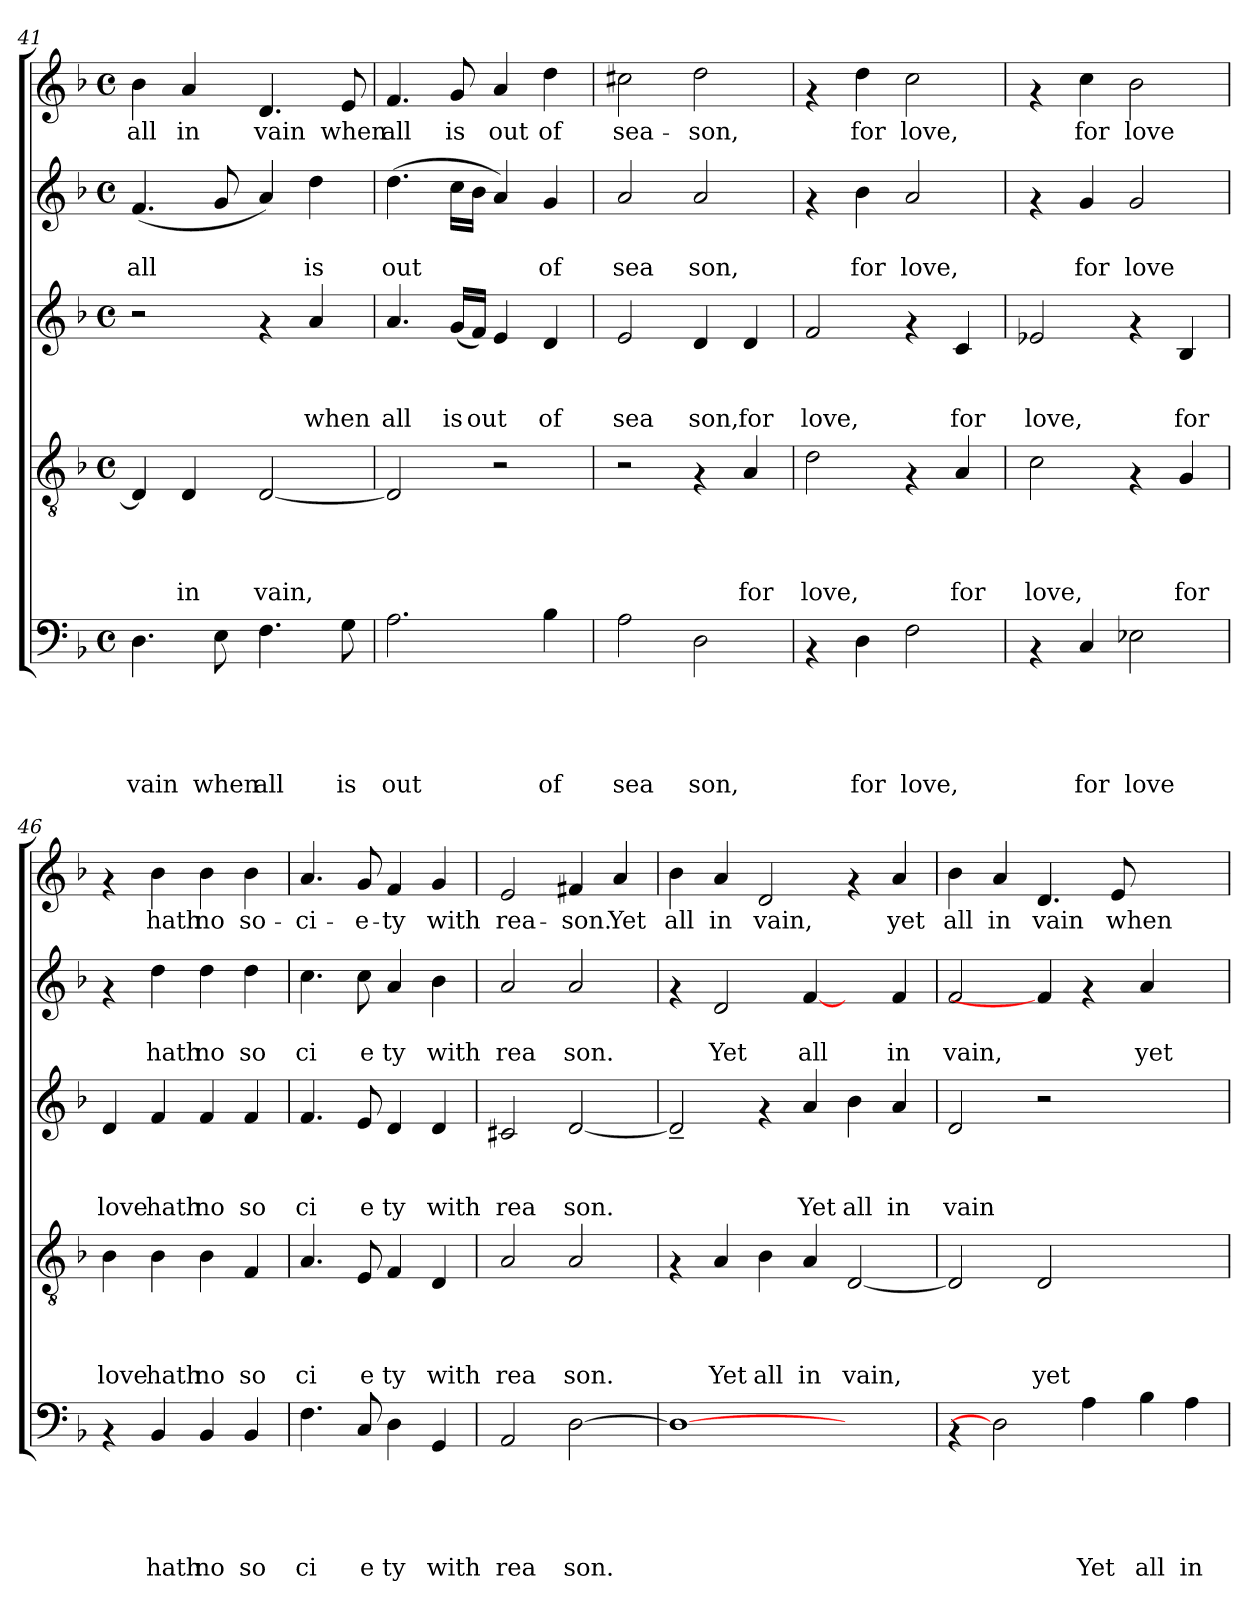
**kern	**text	**text	**text	**text	**text	**kern	**text	**text	**text	**text	**kern	**text	**text	**text	**kern	**text	**text	**kern	**text
*part5	*part5	*part5	*part5	*part5	*part5	*part4	*part4	*part4	*part4	*part4	*part3	*part3	*part3	*part3	*part2	*part2	*part2	*part1	*part1
*staff5	*staff5	*staff5	*staff5	*staff5	*staff5	*staff4	*staff4	*staff4	*staff4	*staff4	*staff3	*staff3	*staff3	*staff3	*staff2	*staff2	*staff2	*staff1	*staff1
*clefF4	*	*	*	*	*	*clefGv2	*	*	*	*	*clefG2	*	*	*	*clefG2	*	*	*clefG2	*
*k[b-]	*	*	*	*	*	*k[b-]	*	*	*	*	*k[b-]	*	*	*	*k[b-]	*	*	*k[b-]	*
*F:	*	*	*	*	*	*F:	*	*	*	*	*F:	*	*	*	*F:	*	*	*F:	*
*M4/4	*	*	*	*	*	*M4/4	*	*	*	*	*M4/4	*	*	*	*M4/4	*	*	*M4/4	*
*met(c)	*	*	*	*	*	*met(c)	*	*	*	*	*met(c)	*	*	*	*met(c)	*	*	*met(c)	*
=41	=41	=41	=41	=41	=41	=41	=41	=41	=41	=41	=41	=41	=41	=41	=41	=41	=41	=41	=41
!	!	!	!	!	!LO:LY:b	!	!	!	!	!	!	!	!	!	!	!	!LO:LY:b	!	!LO:LY:b
4.D\	.	.	.	.	vain	4D/]	.	.	.	.	2r	.	.	.	(<4.f/	.	all	4b-\	all
!	!	!	!	!	!	!	!	!	!	!LO:LY:b	!	!	!	!	!	!	!	!	!LO:LY:b
.	.	.	.	.	.	4D/	.	.	.	in	.	.	.	.	.	.	.	4a/	in
!	!	!	!	!	!LO:LY:b	!	!	!	!	!	!	!	!	!	!	!	!	!	!
8E\	.	.	.	.	when	.	.	.	.	.	.	.	.	.	8g/	.	.	.	.
!	!	!	!	!	!LO:LY:b	!	!	!	!	!LO:LY:b	!	!	!	!	!	!	!	!	!LO:LY:b
4.F\	.	.	.	.	all	[<2D/	.	.	.	vain,	4rf	.	.	.	4a/)	.	.	4.d/	vain
!	!	!	!	!	!	!	!	!	!	!	!	!	!	!LO:LY:b	!	!	!LO:LY:b	!	!
.	.	.	.	.	.	.	.	.	.	.	4a/	.	.	when	4dd\	.	is	.	.
!	!	!	!	!	!LO:LY:b	!	!	!	!	!	!	!	!	!	!	!	!	!	!LO:LY:b
8G\	.	.	.	.	is	.	.	.	.	.	.	.	.	.	.	.	.	8e/	when
=42	=42	=42	=42	=42	=42	=42	=42	=42	=42	=42	=42	=42	=42	=42	=42	=42	=42	=42	=42
!	!	!	!	!	!LO:LY:b	!	!	!	!	!	!	!	!	!LO:LY:b	!	!	!LO:LY:b	!	!LO:LY:b
2.A\	.	.	.	.	out	2D/]	.	.	.	.	4.a/	.	.	all	(>4.dd\	.	out	4.f/	all
!	!	!	!	!	!	!	!	!	!	!	!	!	!	!LO:LY:b	!	!	!	!	!LO:LY:b
.	.	.	.	.	.	.	.	.	.	.	(<16g/LL	.	.	is	16cc\LL	.	.	8g/	is
!	!	!	!	!	!	!	!	!	!	!	!	!	!	!LO:LY:b	!	!	!	!	!
.	.	.	.	.	.	.	.	.	.	.	16f/JJ)	.	.	out	16b-\JJ	.	.	.	.
!	!	!	!	!	!	!	!	!	!	!	!	!	!	!	!	!	!	!	!LO:LY:b
.	.	.	.	.	.	2r	.	.	.	.	4e/	.	.	.	4a/)	.	.	4a/	out
!	!	!	!	!	!LO:LY:b	!	!	!	!	!	!	!	!	!LO:LY:b	!	!	!LO:LY:b	!	!LO:LY:b
4B-\	.	.	.	.	of	.	.	.	.	.	4d/	.	.	of	4g/	.	of	4dd\	of
!!LO:PB:g=z
=43	=43	=43	=43	=43	=43	=43	=43	=43	=43	=43	=43	=43	=43	=43	=43	=43	=43	=43	=43
!	!	!	!	!	!LO:LY:b	!	!	!	!	!	!	!	!	!LO:LY:b	!	!	!LO:LY:b	!	!LO:LY:b
2A\	.	.	.	.	sea	2r	.	.	.	.	2e/	.	.	sea	2a/	.	sea	2cc#X\	sea-
!	!	!	!	!	!LO:LY:b	!	!	!	!	!	!	!	!	!LO:LY:b	!	!	!LO:LY:b	!	!LO:LY:b
2D\	.	.	.	.	son,	4rF	.	.	.	.	4d/	.	.	son,	2a/	.	son,	2dd\	-son,
!	!	!	!	!	!	!	!	!	!	!LO:LY:b	!	!	!	!LO:LY:b	!	!	!	!	!
.	.	.	.	.	.	4A/	.	.	.	for	4d/	.	.	for	.	.	.	.	.
=44	=44	=44	=44	=44	=44	=44	=44	=44	=44	=44	=44	=44	=44	=44	=44	=44	=44	=44	=44
!	!	!	!	!	!	!	!	!	!	!LO:LY:b	!	!	!	!LO:LY:b	!	!	!	!	!
4rAA	.	.	.	.	.	2d\	.	.	.	love,	2f/	.	.	love,	4rf	.	.	4rf	.
!	!	!	!	!	!LO:LY:b	!	!	!	!	!	!	!	!	!	!	!	!LO:LY:b	!	!LO:LY:b
4D\	.	.	.	.	for	.	.	.	.	.	.	.	.	.	4b-\	.	for	4dd\	for
!	!	!	!	!	!LO:LY:b	!	!	!	!	!	!	!	!	!	!	!	!LO:LY:b	!	!LO:LY:b
2F\	.	.	.	.	love,	4rF	.	.	.	.	4rf	.	.	.	2a/	.	love,	2cc\	love,
!	!	!	!	!	!	!	!	!	!	!LO:LY:b	!	!	!	!LO:LY:b	!	!	!	!	!
.	.	.	.	.	.	4A/	.	.	.	for	4c/	.	.	for	.	.	.	.	.
=45	=45	=45	=45	=45	=45	=45	=45	=45	=45	=45	=45	=45	=45	=45	=45	=45	=45	=45	=45
!	!	!	!	!	!	!	!	!	!	!LO:LY:b	!	!	!	!LO:LY:b	!	!	!	!	!
4rAA	.	.	.	.	.	2c\	.	.	.	love,	2e-X/	.	.	love,	4rf	.	.	4rf	.
!	!	!	!	!	!LO:LY:b	!	!	!	!	!	!	!	!	!	!	!	!LO:LY:b	!	!LO:LY:b
4C/	.	.	.	.	for	.	.	.	.	.	.	.	.	.	4g/	.	for	4cc\	for
!	!	!	!	!	!LO:LY:b	!	!	!	!	!	!	!	!	!	!	!	!LO:LY:b	!	!LO:LY:b
2E-X\	.	.	.	.	love	4rF	.	.	.	.	4rf	.	.	.	2g/	.	love	2b-\	love
!	!	!	!	!	!	!	!	!	!	!LO:LY:b	!	!	!	!LO:LY:b	!	!	!	!	!
.	.	.	.	.	.	4G/	.	.	.	for	4B-/	.	.	for	.	.	.	.	.
=46	=46	=46	=46	=46	=46	=46	=46	=46	=46	=46	=46	=46	=46	=46	=46	=46	=46	=46	=46
!	!	!	!	!	!	!	!	!	!	!LO:LY:b	!	!	!	!LO:LY:b	!	!	!	!	!
4rAA	.	.	.	.	.	4B-\	.	.	.	love	4d/	.	.	love	4rf	.	.	4rf	.
!	!	!	!	!	!LO:LY:b	!	!	!	!	!LO:LY:b	!	!	!	!LO:LY:b	!	!	!LO:LY:b	!	!LO:LY:b
4BB-/	.	.	.	.	hath	4B-\	.	.	.	hath	4f/	.	.	hath	4dd\	.	hath	4b-\	hath
!	!	!	!	!	!LO:LY:b	!	!	!	!	!LO:LY:b	!	!	!	!LO:LY:b	!	!	!LO:LY:b	!	!LO:LY:b
4BB-/	.	.	.	.	no	4B-\	.	.	.	no	4f/	.	.	no	4dd\	.	no	4b-\	no
!	!	!	!	!	!LO:LY:b	!	!	!	!	!LO:LY:b	!	!	!	!LO:LY:b	!	!	!LO:LY:b	!	!LO:LY:b
4BB-/	.	.	.	.	so	4F/	.	.	.	so	4f/	.	.	so	4dd\	.	so	4b-\	so-
=47	=47	=47	=47	=47	=47	=47	=47	=47	=47	=47	=47	=47	=47	=47	=47	=47	=47	=47	=47
!	!	!	!	!	!LO:LY:b	!	!	!	!	!LO:LY:b	!	!	!	!LO:LY:b	!	!	!LO:LY:b	!	!LO:LY:b
4.F\	.	.	.	.	ci	4.A/	.	.	.	ci	4.f/	.	.	ci	4.cc\	.	ci	4.a/	-ci-
!	!	!	!	!	!LO:LY:b	!	!	!	!	!LO:LY:b	!	!	!	!LO:LY:b	!	!	!LO:LY:b	!	!LO:LY:b
8C/	.	.	.	.	e	8E/	.	.	.	e	8e/	.	.	e	8cc\	.	e	8g/	-e-
!	!	!	!	!	!LO:LY:b	!	!	!	!	!LO:LY:b	!	!	!	!LO:LY:b	!	!	!LO:LY:b	!	!LO:LY:b
4D\	.	.	.	.	ty	4F/	.	.	.	ty	4d/	.	.	ty	4a/	.	ty	4f/	-ty
!	!	!	!	!	!LO:LY:b	!	!	!	!	!LO:LY:b	!	!	!	!LO:LY:b	!	!	!LO:LY:b	!	!LO:LY:b
4GG/	.	.	.	.	with	4D/	.	.	.	with	4d/	.	.	with	4b-\	.	with	4g/	with
=48	=48	=48	=48	=48	=48	=48	=48	=48	=48	=48	=48	=48	=48	=48	=48	=48	=48	=48	=48
!	!	!	!	!	!LO:LY:b	!	!	!	!	!LO:LY:b	!	!	!	!LO:LY:b	!	!	!LO:LY:b	!	!LO:LY:b
2AA/	.	.	.	.	rea	2A/	.	.	.	rea	2c#X/	.	.	rea	2a/	.	rea	2e/	rea-
!	!	!	!	!	!LO:LY:b	!	!	!	!	!LO:LY:b	!	!	!	!LO:LY:b	!	!	!LO:LY:b	!	!LO:LY:b
[>2D\	.	.	.	.	son.	2A/	.	.	.	son.	[>2d/	.	.	son.	2a/	.	son.	4f#X/	-son.
!	!	!	!	!	!	!	!	!	!	!	!	!	!	!	!	!	!	!	!LO:LY:b
.	.	.	.	.	.	.	.	.	.	.	.	.	.	.	.	.	.	4a/	Yet
!!LO:PB:g=z
=49	=49	=49	=49	=49	=49	=49	=49	=49	=49	=49	=49	=49	=49	=49	=49	=49	=49	=49	=49
!	!	!	!	!	!	!	!	!	!	!	!	!	!	!	!	!	!	!	!LO:LY:b
1D_	.	.	.	.	.	4rF	.	.	.	.	2d~</]	.	.	.	4rf	.	.	4b-\	all
!	!	!	!	!	!	!	!	!	!	!LO:LY:b	!	!	!	!	!	!	!LO:LY:b	!	!LO:LY:b
.	.	.	.	.	.	4A/	.	.	.	Yet	.	.	.	.	2d/	.	Yet	4a/	in
!	!	!	!	!	!	!	!	!	!	!LO:LY:b	!	!	!	!	!	!	!	!	!LO:LY:b
.	.	.	.	.	.	4B-\	.	.	.	all	4rf	.	.	.	.	.	.	2d/	vain,
!	!	!	!	!	!	!	!	!	!	!LO:LY:b	!	!	!	!LO:LY:b	!	!	!LO:LY:b	!	!
.	.	.	.	.	.	4A/	.	.	.	in	4a/	.	.	Yet	[4f/	.	all	.	.
!	!	!	!	!	!	!	!	!	!	!LO:LY:b	!	!	!	!LO:LY:b	!	!	!	!	!
2ryy	.	.	.	.	.	[<2D/	.	.	.	vain,	4b-\	.	.	all	4ryy	.	.	4rf	.
!	!	!	!	!	!	!	!	!	!	!	!	!	!	!LO:LY:b	!	!	!LO:LY:b	!	!LO:LY:b
.	.	.	.	.	.	.	.	.	.	.	4a/	.	.	in	4f/	.	in	4a/	yet
=50	=50	=50	=50	=50	=50	=50	=50	=50	=50	=50	=50	=50	=50	=50	=50	=50	=50	=50	=50
!	!	!	!	!	!	!	!	!	!	!	!	!	!	!LO:LY:b	!	!	!LO:LY:b	!	!LO:LY:b
4rAA	.	.	.	.	.	2D/]	.	.	.	.	2d/	.	.	vain	2f/	.	vain,	4b-\	all
!	!	!	!	!	!	!	!	!	!	!	!	!	!	!	!	!	!	!	!LO:LY:b
2D]	.	.	.	.	.	.	.	.	.	.	.	.	.	.	.	.	.	4a/	in
!	!	!	!	!	!	!	!	!	!	!LO:LY:b	!	!	!	!	!	!	!	!	!LO:LY:b
.	.	.	.	.	.	2D/	.	.	.	yet	2r	.	.	.	4f/]	.	.	4.d/	vain
!	!	!	!	!	!LO:LY:b	!	!	!	!	!	!	!	!	!	!	!	!	!	!
4A\	.	.	.	.	Yet	.	.	.	.	.	.	.	.	.	4rf	.	.	.	.
!	!	!	!	!	!	!	!	!	!	!	!	!	!	!	!	!	!	!	!LO:LY:b
.	.	.	.	.	.	.	.	.	.	.	.	.	.	.	.	.	.	8e/	when
!	!	!	!	!	!LO:LY:b	!	!	!	!	!	!	!	!	!	!	!	!LO:LY:b	!	!
4B-\	.	.	.	.	all	2ryy	.	.	.	.	2ryy	.	.	.	4a/	.	yet	2ryy	.
!	!	!	!	!	!LO:LY:b	!	!	!	!	!	!	!	!	!	!	!	!	!	!
4A\	.	.	.	.	in	.	.	.	.	.	.	.	.	.	4ryy	.	.	.	.
=	=	=	=	=	=	=	=	=	=	=	=	=	=	=	=	=	=	=	=
*-	*-	*-	*-	*-	*-	*-	*-	*-	*-	*-	*-	*-	*-	*-	*-	*-	*-	*-	*-
